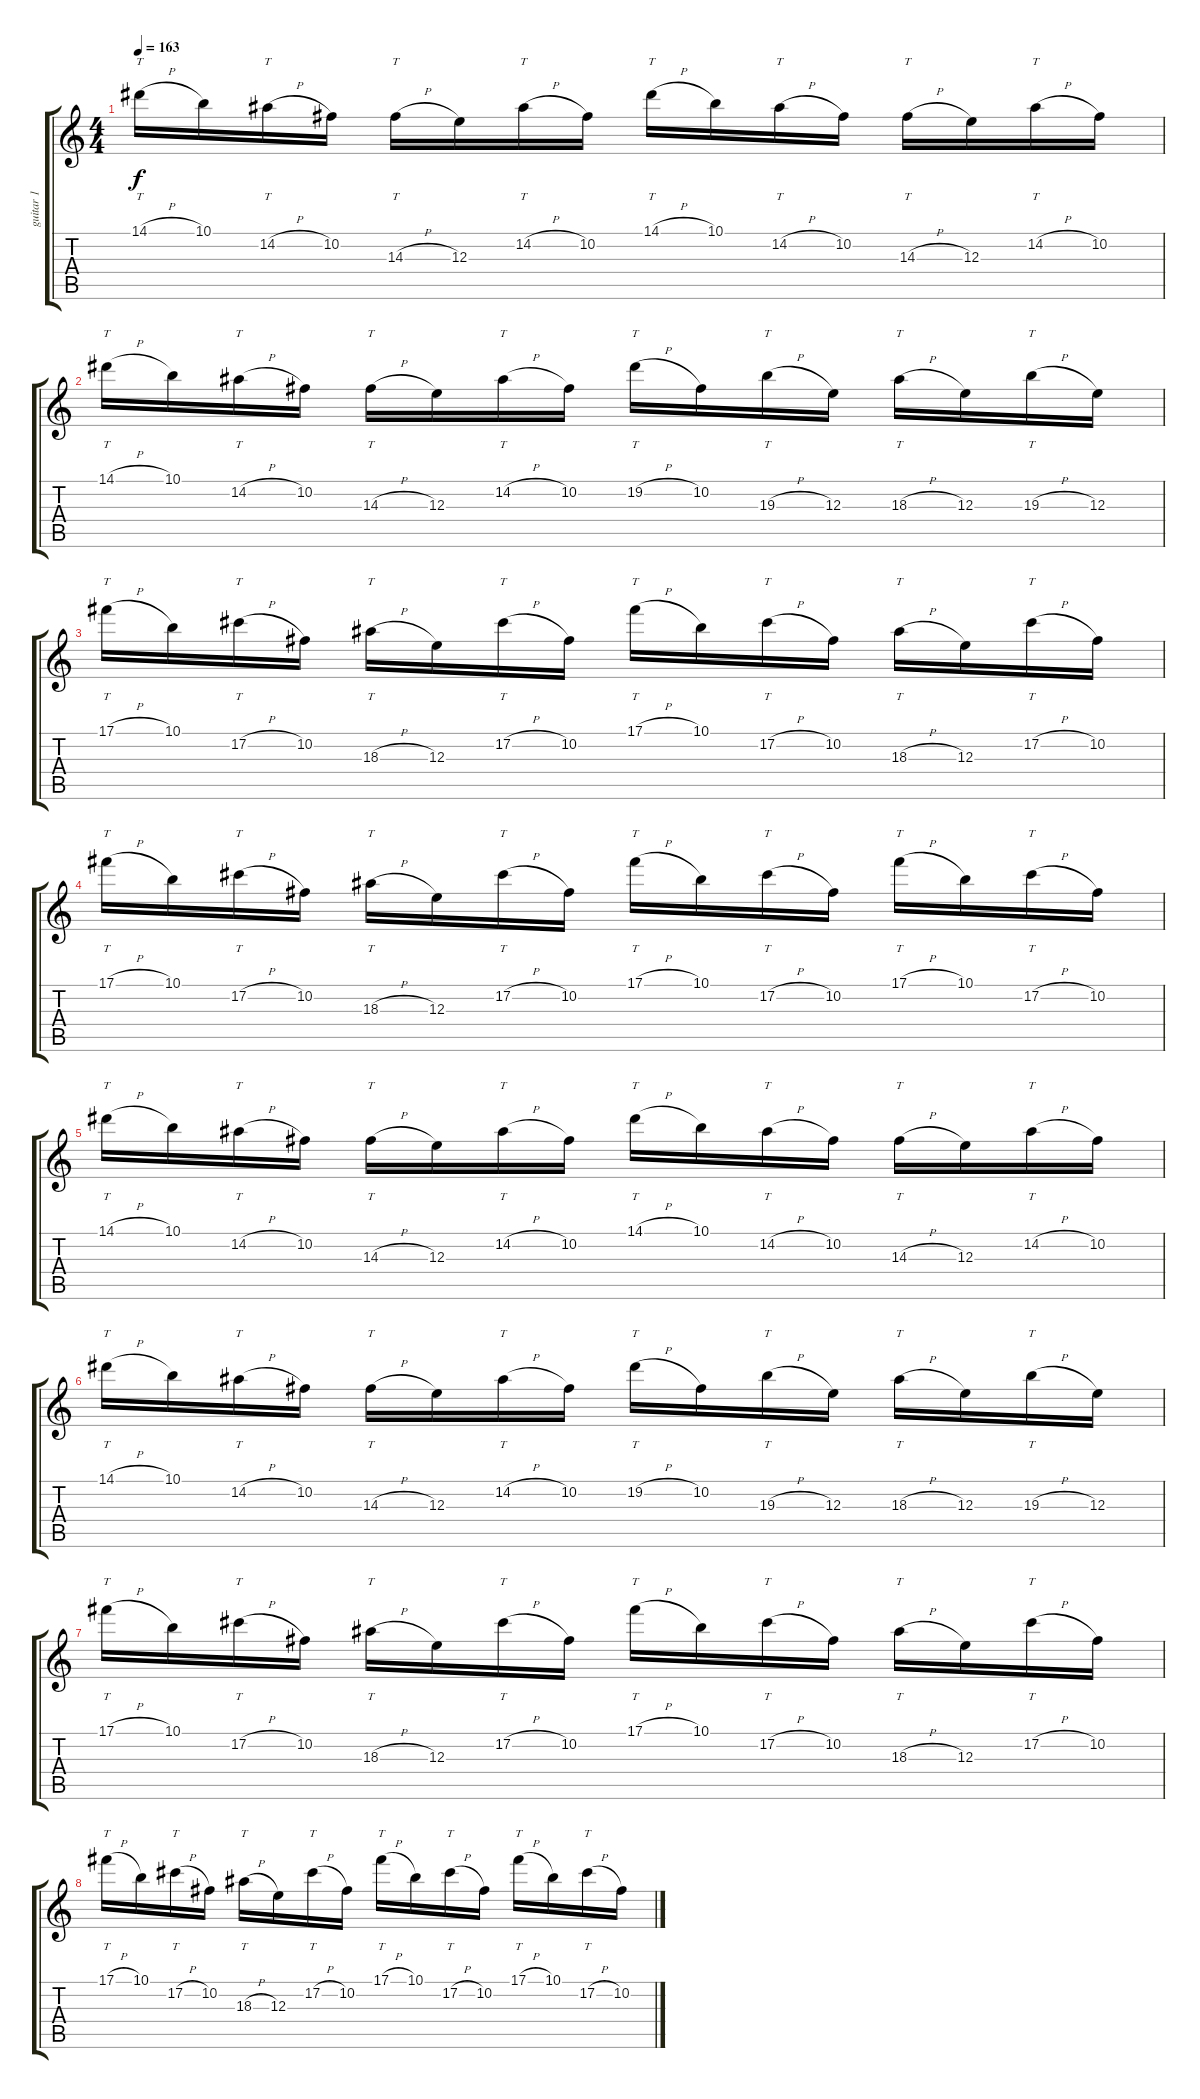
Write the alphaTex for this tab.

\track ("guitar 1" "guitar 1") {instrument distortionguitar}
\staff {score tabs}
\tuning (Db4 Ab3 E3 B2 Gb2 B1) {hide}
\ts (4 4)
\tempo 163
\clef g2
\ks c
14.1{h}.16{tt dy f} 10.1.16 14.2{h}.16{tt} 10.2.16 14.3{h}.16{tt} 12.3.16 14.2{h}.16{tt} 10.2.16 14.1{h}.16{tt} 10.1.16 14.2{h}.16{tt} 10.2.16 14.3{h}.16{tt} 12.3.16 14.2{h}.16{tt} 10.2.16 |
14.1{h}.16{tt} 10.1.16 14.2{h}.16{tt} 10.2.16 14.3{h}.16{tt} 12.3.16 14.2{h}.16{tt} 10.2.16 19.2{h}.16{tt} 10.2.16 19.3{h}.16{tt} 12.3.16 18.3{h}.16{tt} 12.3.16 19.3{h}.16{tt} 12.3.16 |
17.1{h}.16{tt} 10.1.16 17.2{h}.16{tt} 10.2.16 18.3{h}.16{tt} 12.3.16 17.2{h}.16{tt} 10.2.16 17.1{h}.16{tt} 10.1.16 17.2{h}.16{tt} 10.2.16 18.3{h}.16{tt} 12.3.16 17.2{h}.16{tt} 10.2.16 |
17.1{h}.16{tt} 10.1.16 17.2{h}.16{tt} 10.2.16 18.3{h}.16{tt} 12.3.16 17.2{h}.16{tt} 10.2.16 17.1{h}.16{tt} 10.1.16 17.2{h}.16{tt} 10.2.16 17.1{h}.16{tt} 10.1.16 17.2{h}.16{tt} 10.2.16 |
14.1{h}.16{tt} 10.1.16 14.2{h}.16{tt} 10.2.16 14.3{h}.16{tt} 12.3.16 14.2{h}.16{tt} 10.2.16 14.1{h}.16{tt} 10.1.16 14.2{h}.16{tt} 10.2.16 14.3{h}.16{tt} 12.3.16 14.2{h}.16{tt} 10.2.16 |
14.1{h}.16{tt} 10.1.16 14.2{h}.16{tt} 10.2.16 14.3{h}.16{tt} 12.3.16 14.2{h}.16{tt} 10.2.16 19.2{h}.16{tt} 10.2.16 19.3{h}.16{tt} 12.3.16 18.3{h}.16{tt} 12.3.16 19.3{h}.16{tt} 12.3.16 |
17.1{h}.16{tt} 10.1.16 17.2{h}.16{tt} 10.2.16 18.3{h}.16{tt} 12.3.16 17.2{h}.16{tt} 10.2.16 17.1{h}.16{tt} 10.1.16 17.2{h}.16{tt} 10.2.16 18.3{h}.16{tt} 12.3.16 17.2{h}.16{tt} 10.2.16 |
17.1{h}.16{tt} 10.1.16 17.2{h}.16{tt} 10.2.16 18.3{h}.16{tt} 12.3.16 17.2{h}.16{tt} 10.2.16 17.1{h}.16{tt} 10.1.16 17.2{h}.16{tt} 10.2.16 17.1{h}.16{tt} 10.1.16 17.2{h}.16{tt} 10.2.16
